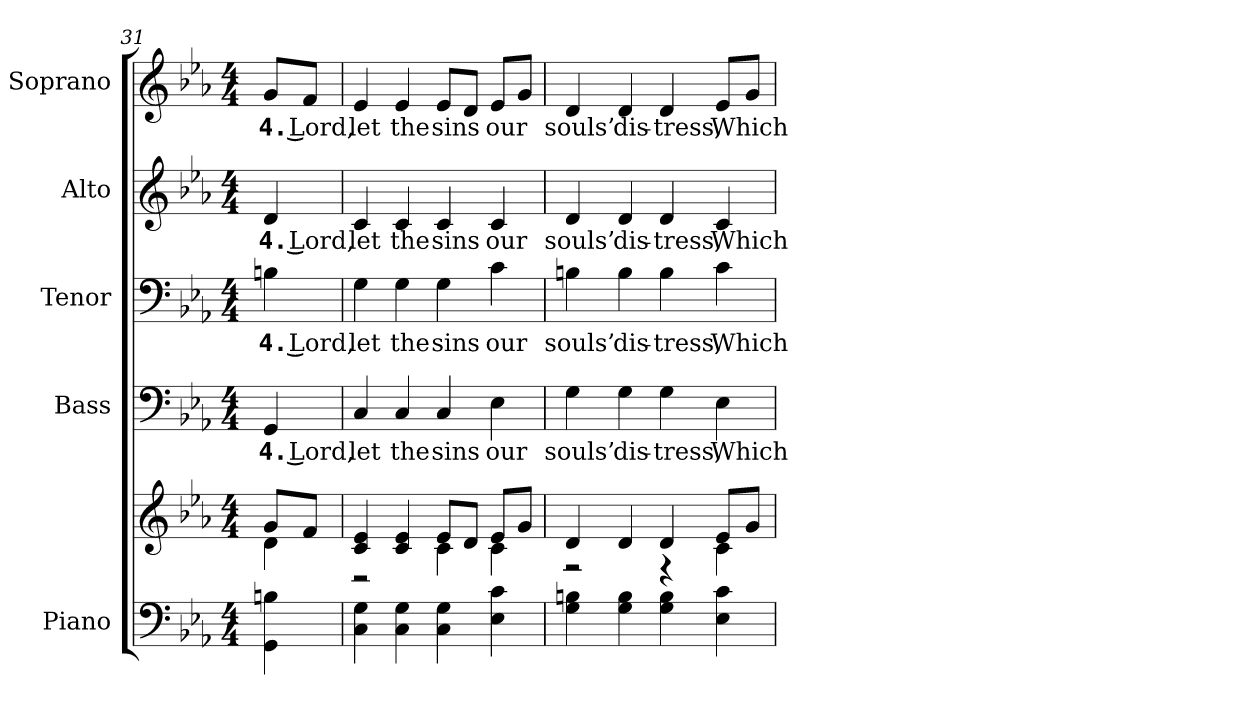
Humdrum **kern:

**kern	**kern	**kern	**text	**kern	**text	**kern	**text	**kern	**text
*part5	*part5	*part4	*part4	*part3	*part3	*part2	*part2	*part1	*part1
*staff6	*staff5	*staff4	*staff4	*staff3	*staff3	*staff2	*staff2	*staff1	*staff1
*I"Piano	*	*I"Bass	*	*I"Tenor	*	*I"Alto	*	*I"Soprano	*
*I'Pno.	*	*I'B.	*	*I'T.	*	*I'A.	*	*I'S.	*
!!LO:PB:g=z
*clefF4	*clefG2	*clefF4	*	*clefF4	*	*clefG2	*	*clefG2	*
*k[b-e-a-]	*k[b-e-a-]	*k[b-e-a-]	*	*k[b-e-a-]	*	*k[b-e-a-]	*	*k[b-e-a-]	*
*E-:	*E-:	*E-:	*	*E-:	*	*E-:	*	*E-:	*
*M4/4	*M4/4	*M4/4	*	*M4/4	*	*M4/4	*	*M4/4	*
=31	=31	=31	=31	=31	=31	=31	=31	=31	=31
*	*^	*	*	*	*	*	*	*	*
!	!	!	!	!LO:LY:b:color=#000000	!	!	!	!	!	!
!	!	!	!	!	!	!LO:LY:b:color=#000000	!	!	!	!
!	!	!	!	!	!	!	!	!LO:LY:b:color=#000000	!	!
!	!	!	!	!	!	!	!	!	!	!LO:LY:b:color=#000000
4GGi\ 4Bni	8gi/L	4di\	4GGi/	4. Lord,	4Bni\	4. Lord,	4di/	4. Lord,	8gi/L	4. Lord,
.	8fi/J	.	.	.	.	.	.	.	8fi/J	.
=32	=32	=32	=32	=32	=32	=32	=32	=32	=32	=32
!	!	!	!	!LO:LY:b:color=#000000	!	!	!	!	!	!
!	!	!	!	!	!	!LO:LY:b:color=#000000	!	!	!	!
!	!	!	!	!	!	!	!	!LO:LY:b:color=#000000	!	!
!	!	!	!	!	!	!	!	!	!	!LO:LY:b:color=#000000
4Ci\ 4Gi	4ci/ 4e-i	2r	4Ci/	let	4Gi\	let	4ci/	let	4e-i/	let
!	!	!	!	!LO:LY:b:color=#000000	!	!	!	!	!	!
!	!	!	!	!	!	!LO:LY:b:color=#000000	!	!	!	!
!	!	!	!	!	!	!	!	!LO:LY:b:color=#000000	!	!
!	!	!	!	!	!	!	!	!	!	!LO:LY:b:color=#000000
4Ci\ 4Gi	4ci/ 4e-i	.	4Ci/	the	4Gi\	the	4ci/	the	4e-i/	the
!	!	!	!	!LO:LY:b:color=#000000	!	!	!	!	!	!
!	!	!	!	!	!	!LO:LY:b:color=#000000	!	!	!	!
!	!	!	!	!	!	!	!	!LO:LY:b:color=#000000	!	!
!	!	!	!	!	!	!	!	!	!	!LO:LY:b:color=#000000
4Ci\ 4Gi	8e-i/L	4ci\	4Ci/	sins	4Gi\	sins	4ci/	sins	8e-i/L	sins
.	8di/J	.	.	.	.	.	.	.	8di/J	.
!	!	!	!	!LO:LY:b:color=#000000	!	!	!	!	!	!
!	!	!	!	!	!	!LO:LY:b:color=#000000	!	!	!	!
!	!	!	!	!	!	!	!	!LO:LY:b:color=#000000	!	!
!	!	!	!	!	!	!	!	!	!	!LO:LY:b:color=#000000
4E-i\ 4ci	8e-i/L	4ci\	4E-i\	our	4ci\	our	4ci/	our	8e-i/L	our
.	8gi/J	.	.	.	.	.	.	.	8gi/J	.
!!LO:PB:g=z
=33	=33	=33	=33	=33	=33	=33	=33	=33	=33	=33
!	!	!	!	!LO:LY:b:color=#000000	!	!	!	!	!	!
!	!	!	!	!	!	!LO:LY:b:color=#000000	!	!	!	!
!	!	!	!	!	!	!	!	!LO:LY:b:color=#000000	!	!
!	!	!	!	!	!	!	!	!	!	!LO:LY:b:color=#000000
4Gi\ 4Bni	4di/	2r	4Gi\	souls’	4Bni\	souls’	4di/	souls’	4di/	souls’
!	!	!	!	!LO:LY:b:color=#000000	!	!	!	!	!	!
!	!	!	!	!	!	!LO:LY:b:color=#000000	!	!	!	!
!	!	!	!	!	!	!	!	!LO:LY:b:color=#000000	!	!
!	!	!	!	!	!	!	!	!	!	!LO:LY:b:color=#000000
4Gi\ 4Bi	4di/	.	4Gi\	dis-	4Bi\	dis-	4di/	dis-	4di/	dis-
!	!	!	!	!LO:LY:b:color=#000000	!	!	!	!	!	!
!	!	!	!	!	!	!LO:LY:b:color=#000000	!	!	!	!
!	!	!	!	!	!	!	!	!LO:LY:b:color=#000000	!	!
!	!	!	!	!	!	!	!	!	!	!LO:LY:b:color=#000000
4Gi\ 4Bi	4di/	4r	4Gi\	-tress,	4Bi\	-tress,	4di/	-tress,	4di/	-tress,
!	!	!	!	!LO:LY:b:color=#000000	!	!	!	!	!	!
!	!	!	!	!	!	!LO:LY:b:color=#000000	!	!	!	!
!	!	!	!	!	!	!	!	!LO:LY:b:color=#000000	!	!
!	!	!	!	!	!	!	!	!	!	!LO:LY:b:color=#000000
4E-i\ 4ci	8e-i/L	4ci\	4E-i\	Which	4ci\	Which	4ci/	Which	8e-i/L	Which
.	8gi/J	.	.	.	.	.	.	.	8gi/J	.
*	*v	*v	*	*	*	*	*	*	*	*
=	=	=	=	=	=	=	=	=	=
*-	*-	*-	*-	*-	*-	*-	*-	*-	*-
